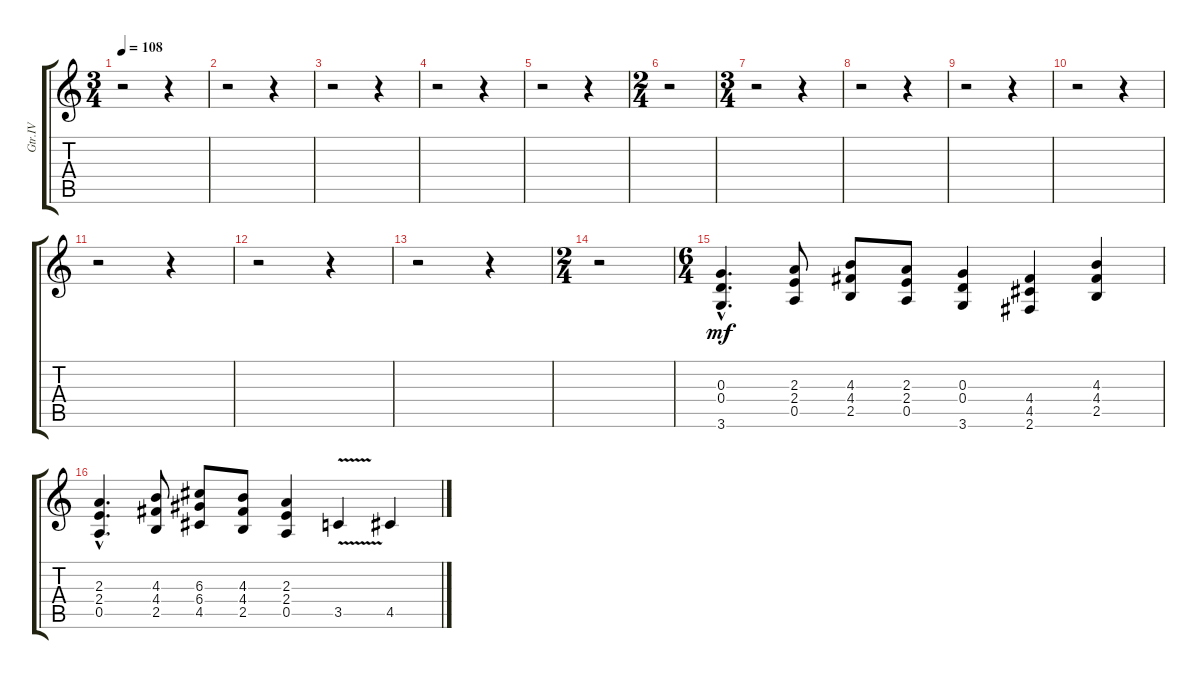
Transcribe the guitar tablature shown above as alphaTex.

\track ("Gtr.IV" "Gtr.IV") {instrument distortionguitar}
\staff {score tabs}
\tuning (E4 B3 G3 D3 A2 E2) {hide}
\ts (3 4)
\tempo 108
\clef g2
\ks c
r.2{dy f} r.4 |
r.2 r.4 |
r.2 r.4 |
r.2 r.4 |
r.2 r.4 |
\ts (2 4)
r.2 |
\ts (3 4)
r.2 r.4 |
r.2 r.4 |
r.2 r.4 |
r.2 r.4 |
r.2 r.4 |
r.2 r.4 |
r.2 r.4 |
\ts (2 4)
r.2 |
\ts (6 4)
(0.3{hac} 0.4{hac} 3.6{hac}).4{d dy mf instrument distortionguitar} (2.3 2.4 0.5).8 (4.3 4.4 2.5).8 (2.3 2.4 0.5).8 (0.3 0.4 3.6).4{instrument distortionguitar} (4.4 4.5 2.6).4 (4.3 4.4 2.5).4 |
(2.3{hac} 2.4{hac} 0.5{hac}).4{d} (4.3 4.4 2.5).8{instrument distortionguitar} (6.3 6.4 4.5).8 (4.3 4.4 2.5).8 (2.3 2.4 0.5).4 3.5{v}.4 4.5.4
